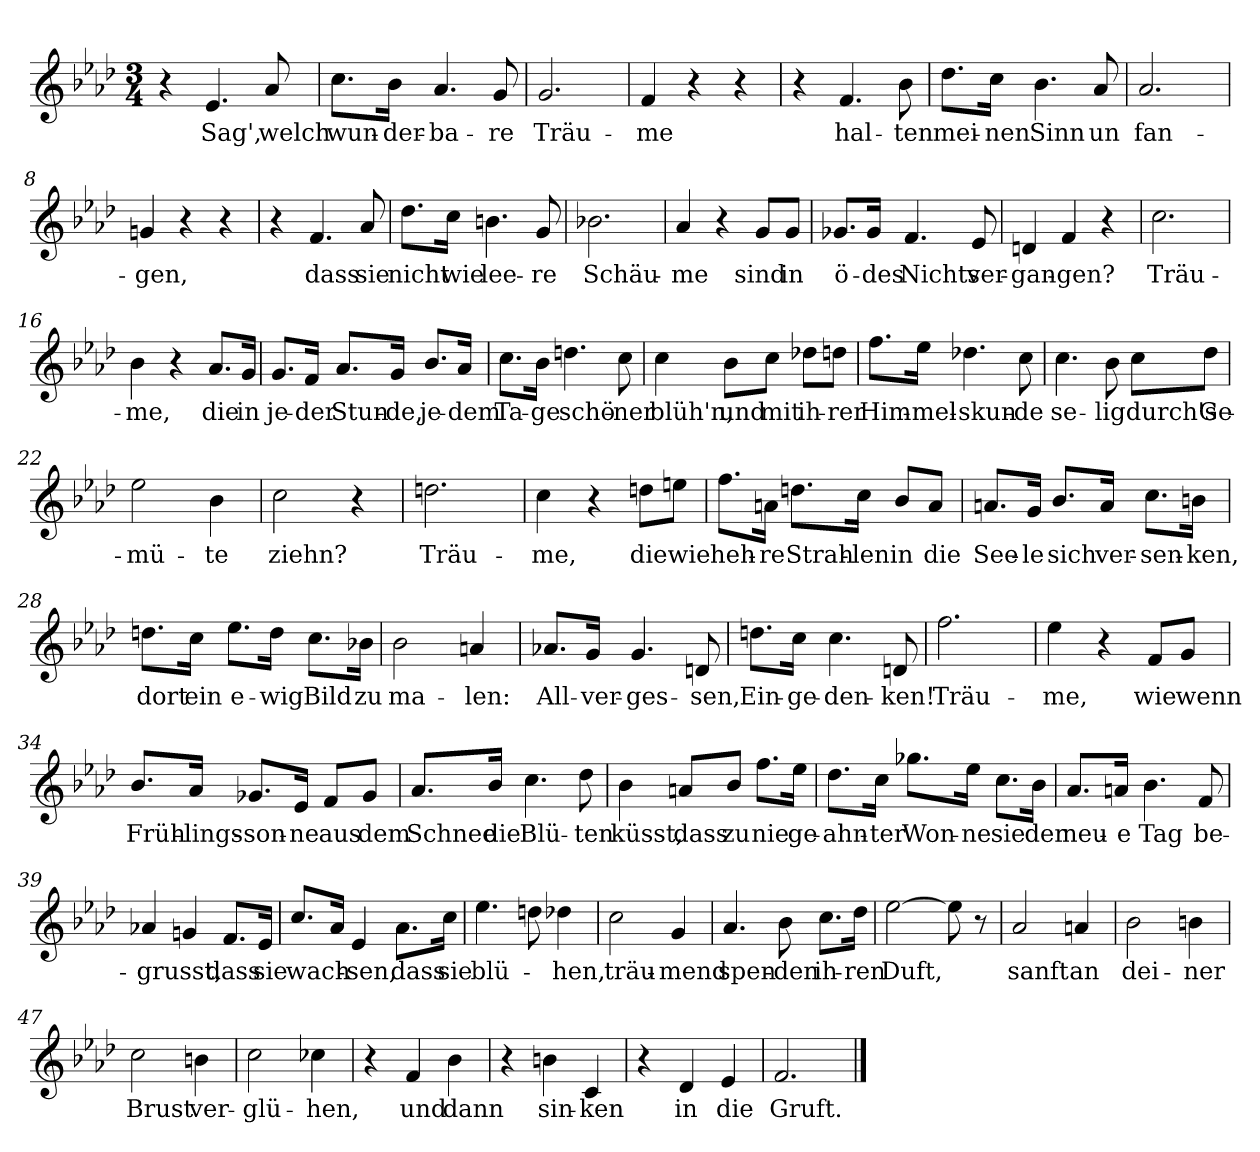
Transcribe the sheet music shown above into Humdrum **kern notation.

**kern	**text
*part1	*part1
*staff1	*staff1
*clefG2	*
*k[b-e-a-d-]	*
*M3/4	*
=1	=1
4r	.
!	!LO:LY:b
4.e-/	Sag',
!	!LO:LY:b
8a-/	welch
=2	=2
!	!LO:LY:b
8.cc\L	wun-
!	!LO:LY:b
16b-\Jk	-der-
!	!LO:LY:b
4.a-/	-ba-
!	!LO:LY:b
8g/	-re
=3	=3
!	!LO:LY:b
2.g/	Träu-
=4	=4
!	!LO:LY:b
4f/	-me
4r	.
4r	.
=5	=5
4r	.
!	!LO:LY:b
4.f/	hal-
!	!LO:LY:b
8b-\	-ten
=6	=6
!	!LO:LY:b
8.dd-\L	mei-
!	!LO:LY:b
16cc\Jk	-nen
!	!LO:LY:b
4.b-\	Sinn
!	!LO:LY:b
8a-/	un
=7	=7
!	!LO:LY:b
2.a-/	-fan-
=8	=8
!	!LO:LY:b
4gn/	-gen,
4r	.
4r	.
=9	=9
4r	.
!	!LO:LY:b
4.f/	dass
!	!LO:LY:b
8a-/	sie
!!LO:LB:g=z
=10	=10
!	!LO:LY:b
8.dd-\L	nicht
!	!LO:LY:b
16cc\Jk	wie
!	!LO:LY:b
4.bn\	lee-
!	!LO:LY:b
8g/	-re
=11	=11
!	!LO:LY:b
2.b-X\	Schäu-
=12	=12
!	!LO:LY:b
4a-/	-me
4r	.
!	!LO:LY:b
8g/L	sind
!	!LO:LY:b
8g/J	in
=13	=13
!	!LO:LY:b
8.g-X/L	ö-
!	!LO:LY:b
16g-/Jk	-des
!	!LO:LY:b
4.f/	Nichts
!	!LO:LY:b
8e-/	ver-
=14	=14
!	!LO:LY:b
4dn/	-gan-
!	!LO:LY:b
4f/	-gen?
4r	.
=15	=15
!	!LO:LY:b
2.cc\	Träu-
=16	=16
!	!LO:LY:b
4b-\	-me,
4r	.
!	!LO:LY:b
8.a-/L	die
!	!LO:LY:b
16g/Jk	in
=17	=17
!	!LO:LY:b
8.g/L	je-
!	!LO:LY:b
16f/Jk	-der
!	!LO:LY:b
8.a-/L	Stun-
!	!LO:LY:b
16g/Jk	-de,
!	!LO:LY:b
8.b-/L	je-
!	!LO:LY:b
16a-/Jk	-dem
!!LO:LB:g=z
=18	=18
!	!LO:LY:b
8.cc\L	Ta-
!	!LO:LY:b
16b-\Jk	-ge
!	!LO:LY:b
4.ddn\	schö-
!	!LO:LY:b
8cc\	-ner
=19	=19
!	!LO:LY:b
4cc\	blüh'n,
!	!LO:LY:b
8b-\L	und
!	!LO:LY:b
8cc\J	mit
!	!LO:LY:b
8dd-X\L	ih-
!	!LO:LY:b
8ddn\J	-rer
=20	=20
!	!LO:LY:b
8.ff\L	Him-
!	!LO:LY:b
16ee-\Jk	-mel-
!	!LO:LY:b
4.dd-X\	-skun-
!	!LO:LY:b
8cc\	-de
=21	=21
!	!LO:LY:b
4.cc\	se-
!	!LO:LY:b
8b-\	-lig
!	!LO:LY:b
8cc\L	durch's
!	!LO:LY:b
8dd-\J	Ge-
=22	=22
!	!LO:LY:b
2ee-\	mü-
!	!LO:LY:b
4b-\	-te
=23	=23
!	!LO:LY:b
2cc\	ziehn?
4r	.
=24	=24
!	!LO:LY:b
2.ddn\	Träu-
=25	=25
!	!LO:LY:b
4cc\	-me,
4r	.
!	!LO:LY:b
8ddn\L	die
!	!LO:LY:b
8een\J	wie
!!LO:LB:g=z
=26	=26
!	!LO:LY:b
8.ff\L	heh-
!	!LO:LY:b
16an\Jk	-re
!	!LO:LY:b
8.ddn\L	Strah-
!	!LO:LY:b
16cc\Jk	-len
!	!LO:LY:b
8b-/L	in
!	!LO:LY:b
8a/J	die
=27	=27
!	!LO:LY:b
8.an/L	See-
!	!LO:LY:b
16g/Jk	-le
!	!LO:LY:b
8.b-/L	sich
!	!LO:LY:b
16a/Jk	ver-
!	!LO:LY:b
8.cc\L	-sen-
!	!LO:LY:b
16bn\Jk	-ken,
=28	=28
!	!LO:LY:b
8.ddn\L	dort
!	!LO:LY:b
16cc\Jk	ein
!	!LO:LY:b
8.ee-\L	e-
!	!LO:LY:b
16dd\Jk	-wig
!	!LO:LY:b
8.cc\L	Bild
!	!LO:LY:b
16b-X\Jk	zu
=29	=29
!	!LO:LY:b
2b-\	ma-
!	!LO:LY:b
4an/	-len:
=30	=30
!	!LO:LY:b
8.a-X/L	All-
!	!LO:LY:b
16g/Jk	-ver-
!	!LO:LY:b
4.g/	-ges-
!	!LO:LY:b
8dn/	-sen,
=31	=31
!	!LO:LY:b
8.ddn\L	Ein-
!	!LO:LY:b
16cc\Jk	-ge-
!	!LO:LY:b
4.cc\	-den-
!	!LO:LY:b
8dn/	-ken!
!!LO:LB:g=z
=32	=32
!	!LO:LY:b
2.ff\	Träu-
=33	=33
!	!LO:LY:b
4ee-\	-me,
4r	.
!	!LO:LY:b
8f/L	wie
!	!LO:LY:b
8g/J	wenn
=34	=34
!	!LO:LY:b
8.b-/L	Früh-
!	!LO:LY:b
16a-/Jk	-lings-
!	!LO:LY:b
8.g-X/L	-son-
!	!LO:LY:b
16e-/Jk	-ne
!	!LO:LY:b
8f/L	aus
!	!LO:LY:b
8g-/J	dem
=35	=35
!	!LO:LY:b
8.a-/L	Schnee
!	!LO:LY:b
16b-/Jk	die
!	!LO:LY:b
4.cc\	Blü-
!	!LO:LY:b
8dd-\	-ten
=36	=36
!	!LO:LY:b
4b-\	küsst,
!	!LO:LY:b
8an/L	dass
!	!LO:LY:b
8b-/J	zu
!	!LO:LY:b
8.ff\L	nie
!	!LO:LY:b
16ee-\Jk	ge-
=37	=37
!	!LO:LY:b
8.dd-\L	-ahn-
!	!LO:LY:b
16cc\Jk	-ter
!	!LO:LY:b
8.gg-X\L	Won-
!	!LO:LY:b
16ee-\Jk	-ne
!	!LO:LY:b
8.cc\L	sie
!	!LO:LY:b
16b-\Jk	der
!!LO:LB:g=z
=38	=38
!	!LO:LY:b
8.a-/L	neu-
!	!LO:LY:b
16an/Jk	-e
!	!LO:LY:b
4.b-\	Tag
!	!LO:LY:b
8f/	be-
=39	=39
!	!LO:LY:b
4a-X/	-grusst,
4gn/	.
!	!LO:LY:b
8.f/L	dass
!	!LO:LY:b
16e-/Jk	sie
=40	=40
!	!LO:LY:b
8.cc/L	wach-
16a-/Jk	.
!	!LO:LY:b
4e-/	-sen,
!	!LO:LY:b
8.a-\L	dass
!	!LO:LY:b
16cc\Jk	sie
=41	=41
!	!LO:LY:b
4.ee-\	blü-
8ddn\	.
!	!LO:LY:b
4dd-X\	-hen,
=42	=42
!	!LO:LY:b
2cc\	träu-
!	!LO:LY:b
4g/	-mend
=43	=43
!	!LO:LY:b
4.a-/	spen-
!	!LO:LY:b
8b-\	-den
!	!LO:LY:b
8.cc\L	ih-
!	!LO:LY:b
16dd-\Jk	-ren
=44	=44
!	!LO:LY:b
[2ee-\	Duft,
8ee-\]	.
8r	.
=45	=45
!	!LO:LY:b
2a-/	sanft
!	!LO:LY:b
4an/	an
!!LO:LB:g=z
=46	=46
!	!LO:LY:b
2b-\	dei-
!	!LO:LY:b
4bn\	-ner
=47	=47
!	!LO:LY:b
2cc\	Brust
!	!LO:LY:b
4bn\	ver-
=48	=48
!	!LO:LY:b
2cc\	-glü-
!	!LO:LY:b
4cc-X\	-hen,
=49	=49
4r	.
!	!LO:LY:b
4f/	und
!	!LO:LY:b
4b-\	dann
=50	=50
4r	.
!	!LO:LY:b
4bn\	sin-
!	!LO:LY:b
4c/	-ken
=51	=51
4r	.
!	!LO:LY:b
4d-/	in
!	!LO:LY:b
4e-/	die
=52	=52
!	!LO:LY:b
2.f/	Gruft.
==	==
*-	*-
